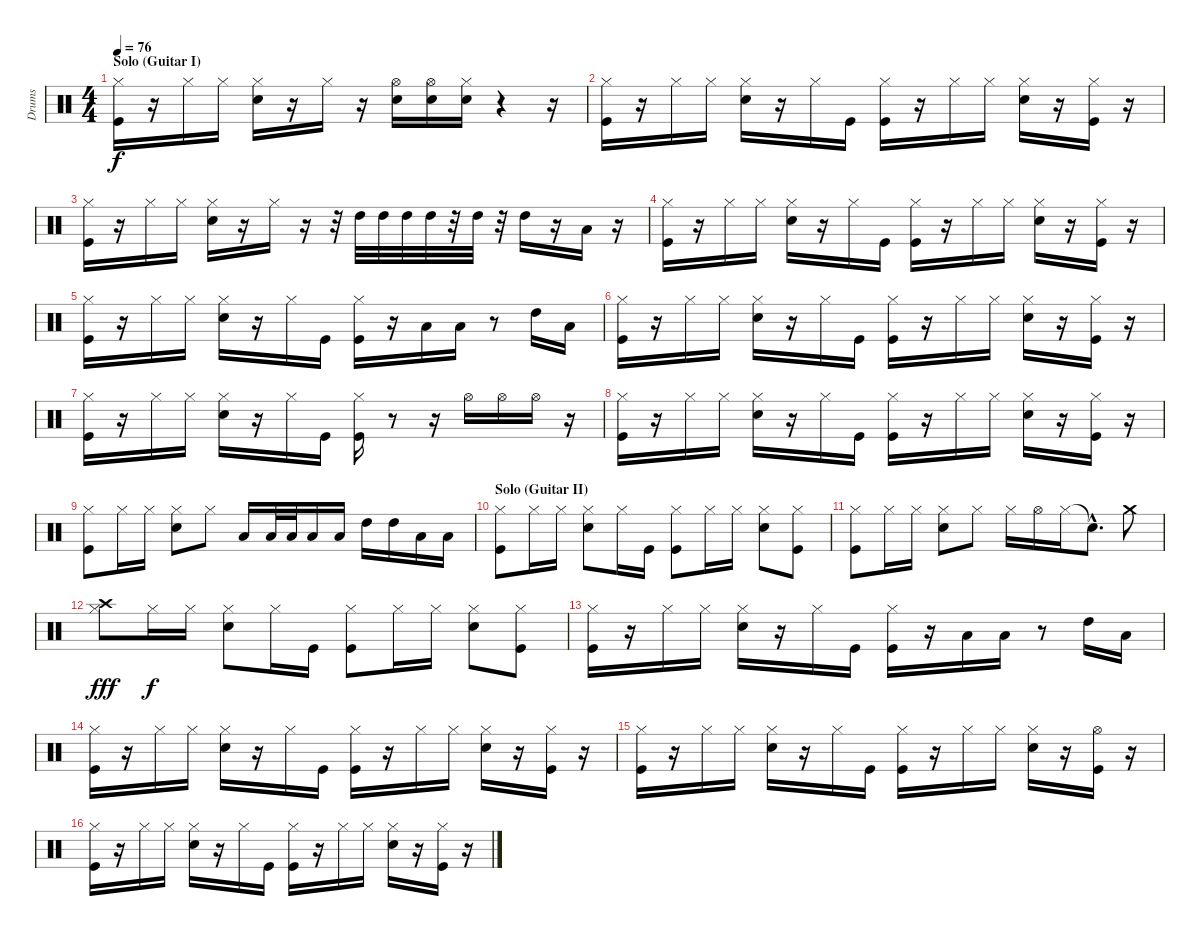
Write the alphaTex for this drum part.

\track ("Drums" "Drums") {instrument percussion}
\staff {score}
\articulation defaults
\ts (4 4)
\section ("" "Solo (Guitar I)")
\tempo 76
\clef neutral
\ks c
("Kick (hit)" "Hi-Hat (closed)").16{dy f} r.16 "Hi-Hat (closed)".16 "Hi-Hat (closed)".16 ("Snare (hit) 2" "Hi-Hat (closed)").16 r.16 "Hi-Hat (closed)".16 r.16 ("Hi-Hat (open)" "Snare (hit) 2").16 ("Hi-Hat (open)" "Snare (hit) 2").16 ("Hi-Hat (closed)" "Snare (hit) 2").16 r.4 r.16 |
("Kick (hit)" "Hi-Hat (closed)").16 r.16 "Hi-Hat (closed)".16 "Hi-Hat (closed)".16 ("Snare (hit) 2" "Hi-Hat (closed)").16 r.16 "Hi-Hat (closed)".16 "Kick (hit)".16 ("Kick (hit)" "Hi-Hat (closed)").16 r.16 "Hi-Hat (closed)".16 "Hi-Hat (closed)".16 ("Snare (hit) 2" "Hi-Hat (closed)").16 r.16 ("Kick (hit)" "Hi-Hat (closed)").16 r.16 |
("Kick (hit)" "Hi-Hat (closed)").16 r.16 "Hi-Hat (closed)".16 "Hi-Hat (closed)".16 ("Snare (hit) 2" "Hi-Hat (closed)").16 r.16 "Hi-Hat (closed)".16 r.16 r.32 "High Tom (hit)".32 "High Tom (hit)".32 "High Tom (hit)".32 "High Tom (hit)".32 r.32 "High Tom (hit)".32 r.32 "High Tom (hit)".16 r.16 "Low Floor Tom (hit)".16 r.16 |
("Kick (hit)" "Hi-Hat (closed)").16 r.16 "Hi-Hat (closed)".16 "Hi-Hat (closed)".16 ("Snare (hit) 2" "Hi-Hat (closed)").16 r.16 "Hi-Hat (closed)".16 "Kick (hit)".16 ("Kick (hit)" "Hi-Hat (closed)").16 r.16 "Hi-Hat (closed)".16 "Hi-Hat (closed)".16 ("Snare (hit) 2" "Hi-Hat (closed)").16 r.16 ("Kick (hit)" "Hi-Hat (closed)").16 r.16 |
("Kick (hit)" "Hi-Hat (closed)").16 r.16 "Hi-Hat (closed)".16 "Hi-Hat (closed)".16 ("Snare (hit) 2" "Hi-Hat (closed)").16 r.16 "Hi-Hat (closed)".16 "Kick (hit)".16 ("Kick (hit)" "Hi-Hat (closed)").16 r.16 "Low Floor Tom (hit)".16 "Low Floor Tom (hit)".16 r.8 "High Tom (hit)".16 "Low Floor Tom (hit)".16 |
("Kick (hit)" "Hi-Hat (closed)").16 r.16 "Hi-Hat (closed)".16 "Hi-Hat (closed)".16 ("Snare (hit) 2" "Hi-Hat (closed)").16 r.16 "Hi-Hat (closed)".16 "Kick (hit)".16 ("Kick (hit)" "Hi-Hat (closed)").16 r.16 "Hi-Hat (closed)".16 "Hi-Hat (closed)".16 ("Snare (hit) 2" "Hi-Hat (closed)").16 r.16 ("Kick (hit)" "Hi-Hat (closed)").16 r.16 |
("Kick (hit)" "Hi-Hat (closed)").16 r.16 "Hi-Hat (closed)".16 "Hi-Hat (closed)".16 ("Snare (hit) 2" "Hi-Hat (closed)").16 r.16 "Hi-Hat (closed)".16 "Kick (hit)".16 ("Kick (hit)" "Hi-Hat (closed)").16 r.8 r.16 "Hi-Hat (open)".16 "Hi-Hat (open)".16 "Hi-Hat (open)".16 r.16 |
("Kick (hit)" "Hi-Hat (closed)").16 r.16 "Hi-Hat (closed)".16 "Hi-Hat (closed)".16 ("Snare (hit) 2" "Hi-Hat (closed)").16 r.16 "Hi-Hat (closed)".16 "Kick (hit)".16 ("Kick (hit)" "Hi-Hat (closed)").16 r.16 "Hi-Hat (closed)".16 "Hi-Hat (closed)".16 ("Snare (hit) 2" "Hi-Hat (closed)").16 r.16 ("Kick (hit)" "Hi-Hat (closed)").16 r.16 |
("Kick (hit)" "Hi-Hat (closed)").8 "Hi-Hat (closed)".16 "Hi-Hat (closed)".16 ("Snare (hit) 2" "Hi-Hat (closed)").8 "Hi-Hat (closed)".8 "Low Floor Tom (hit)".16 "Low Floor Tom (hit)".32 "Low Floor Tom (hit)".32 "Low Floor Tom (hit)".16 "Low Floor Tom (hit)".16 "High Tom (hit)".16 "High Tom (hit)".16 "Low Floor Tom (hit)".16 "Low Floor Tom (hit)".16 |
\section ("" "Solo (Guitar II)")
("Kick (hit)" "Hi-Hat (closed)").8 "Hi-Hat (closed)".16 "Hi-Hat (closed)".16 ("Snare (hit) 2" "Hi-Hat (closed)").8 "Hi-Hat (closed)".16 "Kick (hit)".16 ("Kick (hit)" "Hi-Hat (closed)").8 "Hi-Hat (closed)".16 "Hi-Hat (closed)".16 ("Snare (hit) 2" "Hi-Hat (closed)").8 ("Kick (hit)" "Hi-Hat (closed)").8 |
("Kick (hit)" "Hi-Hat (closed)").8 "Hi-Hat (closed)".16 "Hi-Hat (closed)".16 ("Snare (hit) 2" "Hi-Hat (closed)").8 "Hi-Hat (closed)".8 "Hi-Hat (closed)".16 "Hi-Hat (open)".16 "Hi-Hat (closed)".16 "Snare (hit)"{hac t}.8{d} "Crash medium (hit)".8 |
("Crash high (hit)" "Hi-Hat (closed)").8{dy fff} "Hi-Hat (closed)".16{dy f} "Hi-Hat (closed)".16 ("Snare (hit) 2" "Hi-Hat (closed)").8 "Hi-Hat (closed)".16 "Kick (hit)".16 ("Kick (hit)" "Hi-Hat (closed)").8 "Hi-Hat (closed)".16 "Hi-Hat (closed)".16 ("Snare (hit) 2" "Hi-Hat (closed)").8 ("Kick (hit)" "Hi-Hat (closed)").8 |
("Kick (hit)" "Hi-Hat (closed)").16 r.16 "Hi-Hat (closed)".16 "Hi-Hat (closed)".16 ("Snare (hit) 2" "Hi-Hat (closed)").16 r.16 "Hi-Hat (closed)".16 "Kick (hit)".16 ("Kick (hit)" "Hi-Hat (closed)").16 r.16 "Low Floor Tom (hit)".16 "Low Floor Tom (hit)".16 r.8 "High Tom (hit)".16 "Low Floor Tom (hit)".16 |
("Kick (hit)" "Hi-Hat (closed)").16 r.16 "Hi-Hat (closed)".16 "Hi-Hat (closed)".16 ("Snare (hit) 2" "Hi-Hat (closed)").16 r.16 "Hi-Hat (closed)".16 "Kick (hit)".16 ("Kick (hit)" "Hi-Hat (closed)").16 r.16 "Hi-Hat (closed)".16 "Hi-Hat (closed)".16 ("Snare (hit) 2" "Hi-Hat (closed)").16 r.16 ("Kick (hit)" "Hi-Hat (closed)").16 r.16 |
("Kick (hit)" "Hi-Hat (closed)").16 r.16 "Hi-Hat (closed)".16 "Hi-Hat (closed)".16 ("Snare (hit) 2" "Hi-Hat (closed)").16 r.16 "Hi-Hat (closed)".16 "Kick (hit)".16 ("Kick (hit)" "Hi-Hat (closed)").16 r.16 "Hi-Hat (closed)".16 "Hi-Hat (closed)".16 ("Snare (hit) 2" "Hi-Hat (closed)").16 r.16 ("Kick (hit)" "Hi-Hat (open)").16 r.16 |
("Kick (hit)" "Hi-Hat (closed)").16 r.16 "Hi-Hat (closed)".16 "Hi-Hat (closed)".16 ("Snare (hit) 2" "Hi-Hat (closed)").16 r.16 "Hi-Hat (closed)".16 "Kick (hit)".16 ("Kick (hit)" "Hi-Hat (closed)").16 r.16 "Hi-Hat (closed)".16 "Hi-Hat (closed)".16 ("Snare (hit) 2" "Hi-Hat (closed)").16 r.16 ("Kick (hit)" "Hi-Hat (closed)").16 r.16
